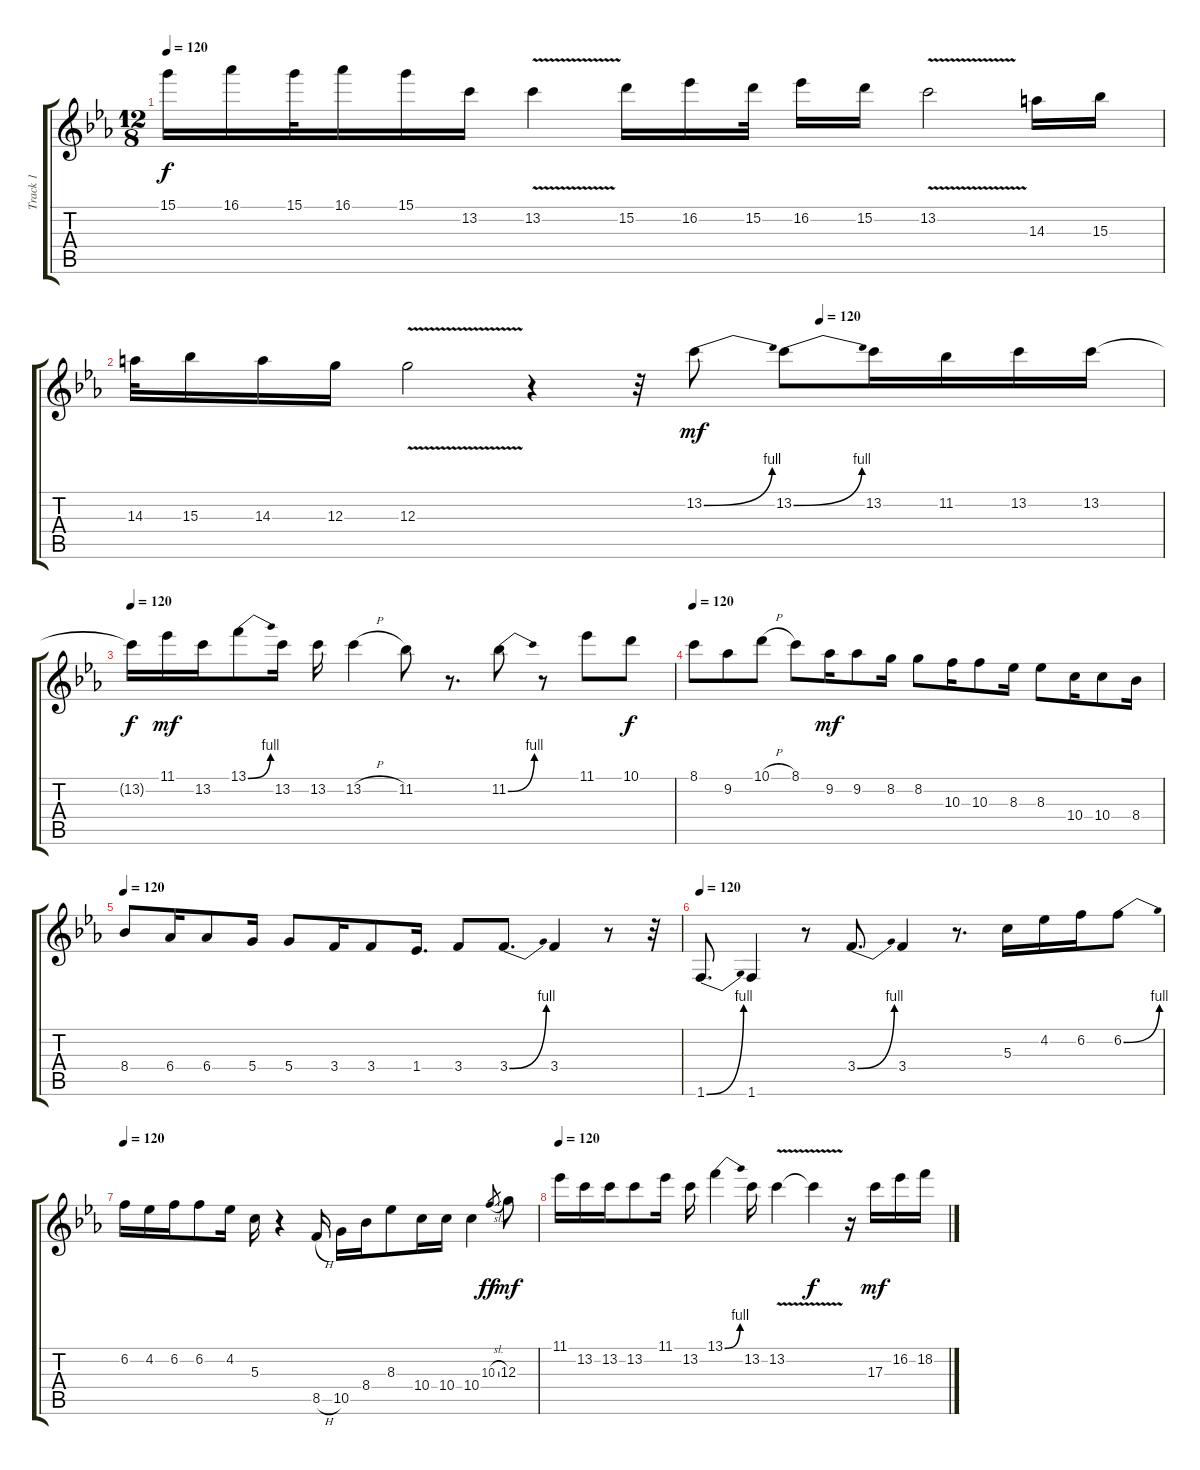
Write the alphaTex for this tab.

\track ("Track 1" "Track 1") {instrument overdrivenguitar}
\staff {score tabs}
\tuning (E4 B3 G3 D3 A2 E2) {hide}
\ts (12 8)
\tempo 120
\clef g2
\ks cminor
15.1.16{dy f} 16.1.16 15.1.32 16.1.16 15.1.16 13.2.16 13.2{v}.4 15.2.16 16.2.16 15.2.32 16.2.16 15.2.16 13.2{v}.2 14.3.16 15.3.16 |
\tempo (120 0.6666666666666666)
14.3.32 15.3.16 14.3.16 12.3.16 12.3{v}.2 r.4 r.32 13.2{be (bend 0 0 60 4)}.8{dy mf} 13.2{be (bend 0 0 60 4)}.8 13.2.16 11.2.16 13.2.16 13.2.16 |
\tempo 120
13.2{t}.16{dy f} 11.1.16{dy mf} 13.2.16 13.1{be (bend 0 0 60 4)}.8 13.2.16 13.2.16 13.2{h}.4 11.2.8 r.8{d} 11.2{be (bend 0 0 60 4)}.8 r.8 11.1.8 10.1.8{dy f} |
\tempo 120
8.1.8 9.2.8 10.1{h}.8 8.1.8 9.2.16{dy mf} 9.2.8 8.2.16 8.2.8 10.3.16 10.3.8 8.3.16 8.3.8 10.4.16 10.4.8 8.4.16 |
\tempo 120
8.4.8 6.4.16 6.4.8 5.4.16 5.4.8 3.4.16 3.4.8 1.4.16{d} 3.4.8 3.4{be (bend 0 0 60 4)}.8{d} 3.4.4 r.8 r.32 |
\tempo 120
1.6{be (bend 0 0 60 4)}.8{d} 1.6.4 r.8 3.4{be (bend 0 0 60 4)}.8{d} 3.4.4 r.8{d} 5.3.16 4.2.16 6.2.16 6.2{be (bend 0 0 60 4)}.8 |
\tempo 120
6.2.16 4.2.16 6.2.16 6.2.8 4.2.16 5.3.16 r.4 8.5{h}.16 10.5.16 8.4.16 8.3.8 10.4.16 10.4.16 10.4.4 10.3{sl}.8{gr dy ff} 12.3.8{dy mf} |
\tempo 120
11.1.16 13.2.16 13.2.16 13.2.8 11.1.16 13.2.16 13.1{be (bend 0 0 60 4)}.4 13.2.16 13.2{v}.4 13.2{t}.4{dy f} r.16 17.3.16{dy mf} 16.2.16 18.2.16
